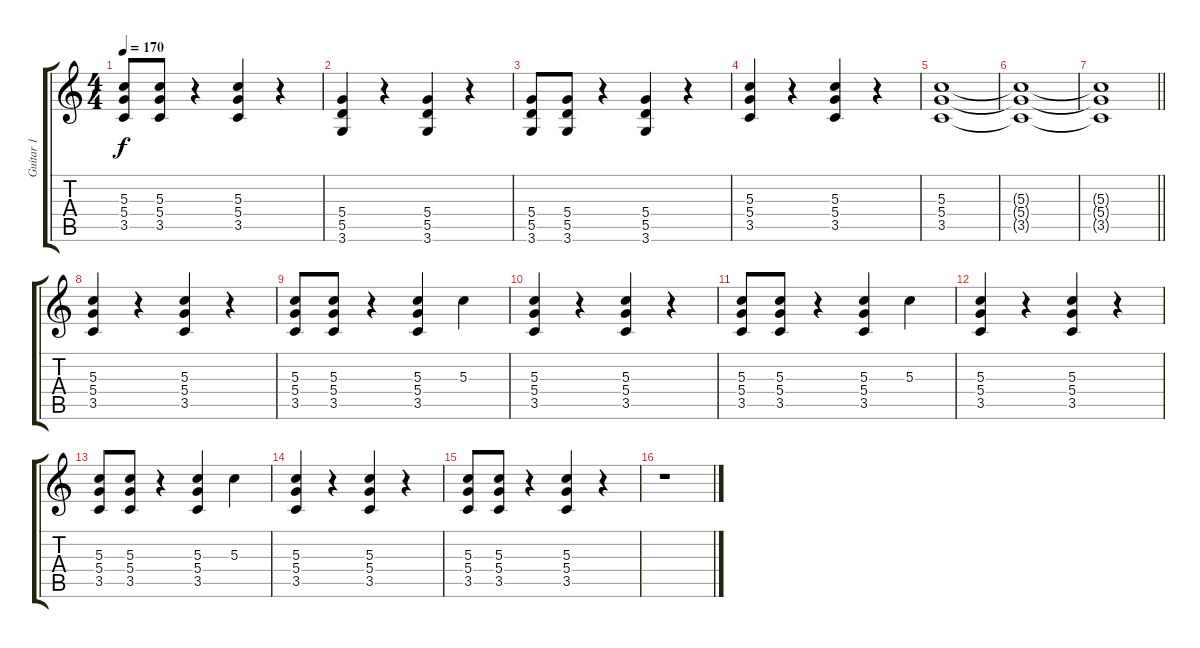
\track ("Guitar 1" "Guitar 1") {instrument overdrivenguitar}
\staff {score tabs}
\tuning (E4 B3 G3 D3 A2 E2) {hide}
\ts (4 4)
\tempo 170
\clef g2
\ks c
(5.3 5.4 3.5).8{dy f} (5.3 5.4 3.5).8 r.4 (5.3 5.4 3.5).4 r.4 |
(5.4 5.5 3.6).4 r.4 (5.4 5.5 3.6).4 r.4 |
(5.4 5.5 3.6).8 (5.4 5.5 3.6).8 r.4 (5.4 5.5 3.6).4 r.4 |
(5.3 5.4 3.5).4 r.4 (5.3 5.4 3.5).4 r.4 |
(5.3 5.4 3.5).1 |
(5.3{t} 5.4{t} 3.5{t}).1 |
\barLineRight lightlight
(5.3{t} 5.4{t} 3.5{t}).1 |
(5.3 5.4 3.5).4 r.4 (5.3 5.4 3.5).4 r.4 |
(5.3 5.4 3.5).8 (5.3 5.4 3.5).8 r.4 (5.3 5.4 3.5).4 5.3.4 |
(5.3 5.4 3.5).4 r.4 (5.3 5.4 3.5).4 r.4 |
(5.3 5.4 3.5).8 (5.3 5.4 3.5).8 r.4 (5.3 5.4 3.5).4 5.3.4 |
(5.3 5.4 3.5).4 r.4 (5.3 5.4 3.5).4 r.4 |
(5.3 5.4 3.5).8 (5.3 5.4 3.5).8 r.4 (5.3 5.4 3.5).4 5.3.4 |
(5.3 5.4 3.5).4 r.4 (5.3 5.4 3.5).4 r.4 |
(5.3 5.4 3.5).8 (5.3 5.4 3.5).8 r.4 (5.3 5.4 3.5).4 r.4 |
r.1
